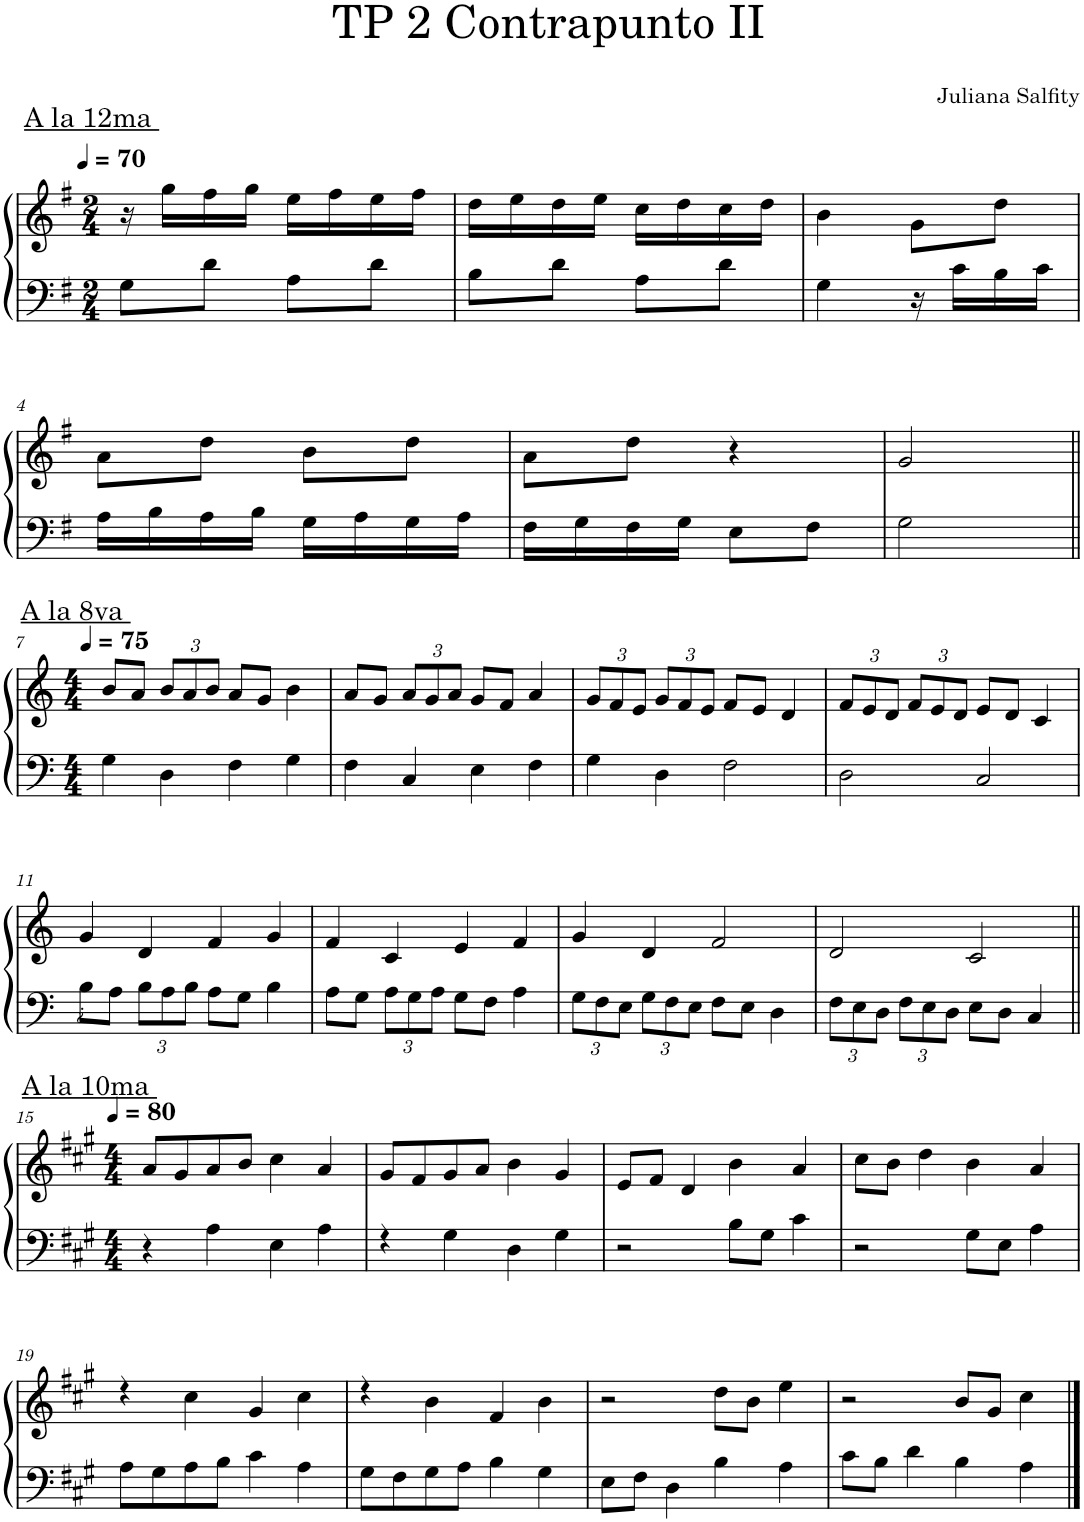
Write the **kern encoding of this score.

**kern	**kern
*part1	*part1
*staff2	*staff1
*I"Piano	*
*I'Pno.	*
*clefF4	*clefG2
*k[f#]	*k[f#]
*M2/4	*M2/4
*MM70	*MM70
=1	=1
!	!LO:TX:a:t=A la 12ma
8G\L	16r
.	16gg\LL
8d\J	16ff#\
.	16gg\JJ
8A\L	16ee\LL
.	16ff#\
8d\J	16ee\
.	16ff#\JJ
=2	=2
8B\L	16dd\LL
.	16ee\
8d\J	16dd\
.	16ee\JJ
8A\L	16cc\LL
.	16dd\
8d\J	16cc\
.	16dd\JJ
=3	=3
4G\	4b\
16r	8g\L
16c\LL	.
16B\	8dd\J
16c\JJ	.
!!LO:LB:g=z
=4	=4
16A\LL	8a\L
16B\	.
16A\	8dd\J
16B\JJ	.
16G\LL	8b\L
16A\	.
16G\	8dd\J
16A\JJ	.
=5	=5
16F#\LL	8a\L
16G\	.
16F#\	8dd\J
16G\JJ	.
8E\L	4r
8F#\J	.
=6	=6
2G\	2g/
!!LO:LB:g=z
=7||	=7||
*k[]	*k[]
*M4/4	*M4/4
*	*MM75
!	!LO:TX:a:t=A la 8va
4G\	8b/L
.	8a/J
*	*Xbrackettup
4D\	12b/L
.	12a/
.	12b/J
4F\	8a/L
.	8g/J
4G\	4b\
=8	=8
4F\	8a/L
.	8g/J
4C/	12a/L
.	12g/
.	12a/J
4E\	8g/L
.	8f/J
4F\	4a/
=9	=9
4G\	12g/L
.	12f/
.	12e/J
4D\	12g/L
.	12f/
.	12e/J
2F\	8f/L
.	8e/J
.	4d/
=10	=10
2D\	12f/L
.	12e/
.	12d/J
.	12f/L
.	12e/
.	12d/J
2C/	8e/L
.	8d/J
.	4c/
!!LO:LB:g=z
=11	=11
!LO:TX:b:i:t=¿	!
8B\L	4g/
8A\J	.
*Xbrackettup	*
12B\L	4d/
12A\	.
12B\J	.
8A\L	4f/
8G\J	.
4B\	4g/
=12	=12
8A\L	4f/
8G\J	.
12A\L	4c/
12G\	.
12A\J	.
8G\L	4e/
8F\J	.
4A\	4f/
=13	=13
12G\L	4g/
12F\	.
12E\J	.
12G\L	4d/
12F\	.
12E\J	.
8F\L	2f/
8E\J	.
4D\	.
=14	=14
12F\L	2d/
12E\	.
12D\J	.
12F\L	.
12E\	.
12D\J	.
8E\L	2c/
8D\J	.
4C/	.
!!LO:LB:g=z
=15||	=15||
*k[f#c#g#]	*k[f#c#g#]
*M4/4	*M4/4
*	*MM80
!	!LO:TX:a:t=A la 10ma
4r	8a/L
.	8g#/
4A\	8a/
.	8b/J
4E\	4cc#\
4A\	4a/
=16	=16
4rF	8g#/L
.	8f#/
4G#\	8g#/
.	8a/J
4D\	4b\
4G#\	4g#/
=17	=17
2r	8e/L
.	8f#/J
.	4d/
8B\L	4b\
8G#\J	.
4c#\	4a/
=18	=18
2r	8cc#\L
.	8b\J
.	4dd\
8G#\L	4b\
8E\J	.
4A\	4a/
!!LO:LB:g=z
=19	=19
8A\L	4rdd
8G#\	.
8A\	4cc#\
8B\J	.
4c#\	4g#/
4A\	4cc#\
=20	=20
8G#\L	4rdd
8F#\	.
8G#\	4b\
8A\J	.
4B\	4f#/
4G#\	4b\
=21	=21
8E\L	2r
8F#\J	.
4D\	.
4B\	8dd\L
.	8b\J
4A\	4ee\
=22	=22
8c#\L	2r
8B\J	.
4d\	.
4B\	8b/L
.	8g#/J
4A\	4cc#\
==	==
*-	*-
